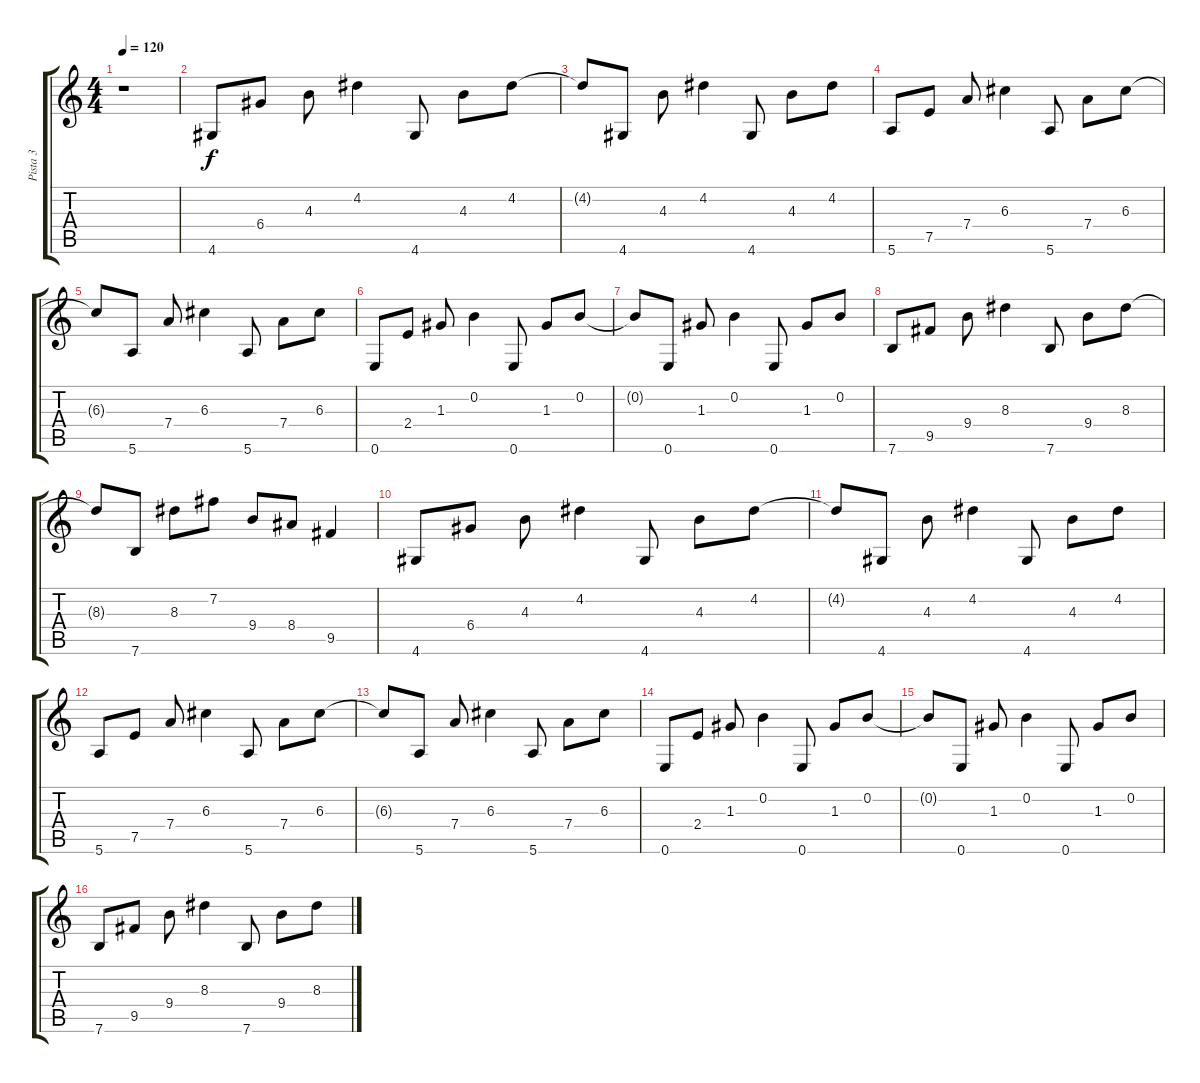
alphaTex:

\track ("Pista 3" "Pista 3") {instrument distortionguitar}
\staff {score tabs}
\tuning (E4 B3 G3 D3 A2 E2) {hide}
\ts (4 4)
\tempo 120
\clef g2
\ks c
r.1{dy f} |
4.6.8 6.4.8 4.3.8 4.2.4 4.6.8 4.3.8 4.2.8 |
4.2{t}.8 4.6.8 4.3.8 4.2.4 4.6.8 4.3.8 4.2.8 |
5.6.8 7.5.8 7.4.8 6.3.4 5.6.8 7.4.8 6.3.8 |
6.3{t}.8 5.6.8 7.4.8 6.3.4 5.6.8 7.4.8 6.3.8 |
0.6.8 2.4.8 1.3.8 0.2.4 0.6.8 1.3.8 0.2.8 |
0.2{t}.8 0.6.8 1.3.8 0.2.4 0.6.8 1.3.8 0.2.8 |
7.6.8 9.5.8 9.4.8 8.3.4 7.6.8 9.4.8 8.3.8 |
8.3{t}.8 7.6.8 8.3.8 7.2.8 9.4.8 8.4.8 9.5.4 |
4.6.8 6.4.8 4.3.8 4.2.4 4.6.8 4.3.8 4.2.8 |
4.2{t}.8 4.6.8 4.3.8 4.2.4 4.6.8 4.3.8 4.2.8 |
5.6.8 7.5.8 7.4.8 6.3.4 5.6.8 7.4.8 6.3.8 |
6.3{t}.8 5.6.8 7.4.8 6.3.4 5.6.8 7.4.8 6.3.8 |
0.6.8 2.4.8 1.3.8 0.2.4 0.6.8 1.3.8 0.2.8 |
0.2{t}.8 0.6.8 1.3.8 0.2.4 0.6.8 1.3.8 0.2.8 |
7.6.8 9.5.8 9.4.8 8.3.4 7.6.8 9.4.8 8.3.8
